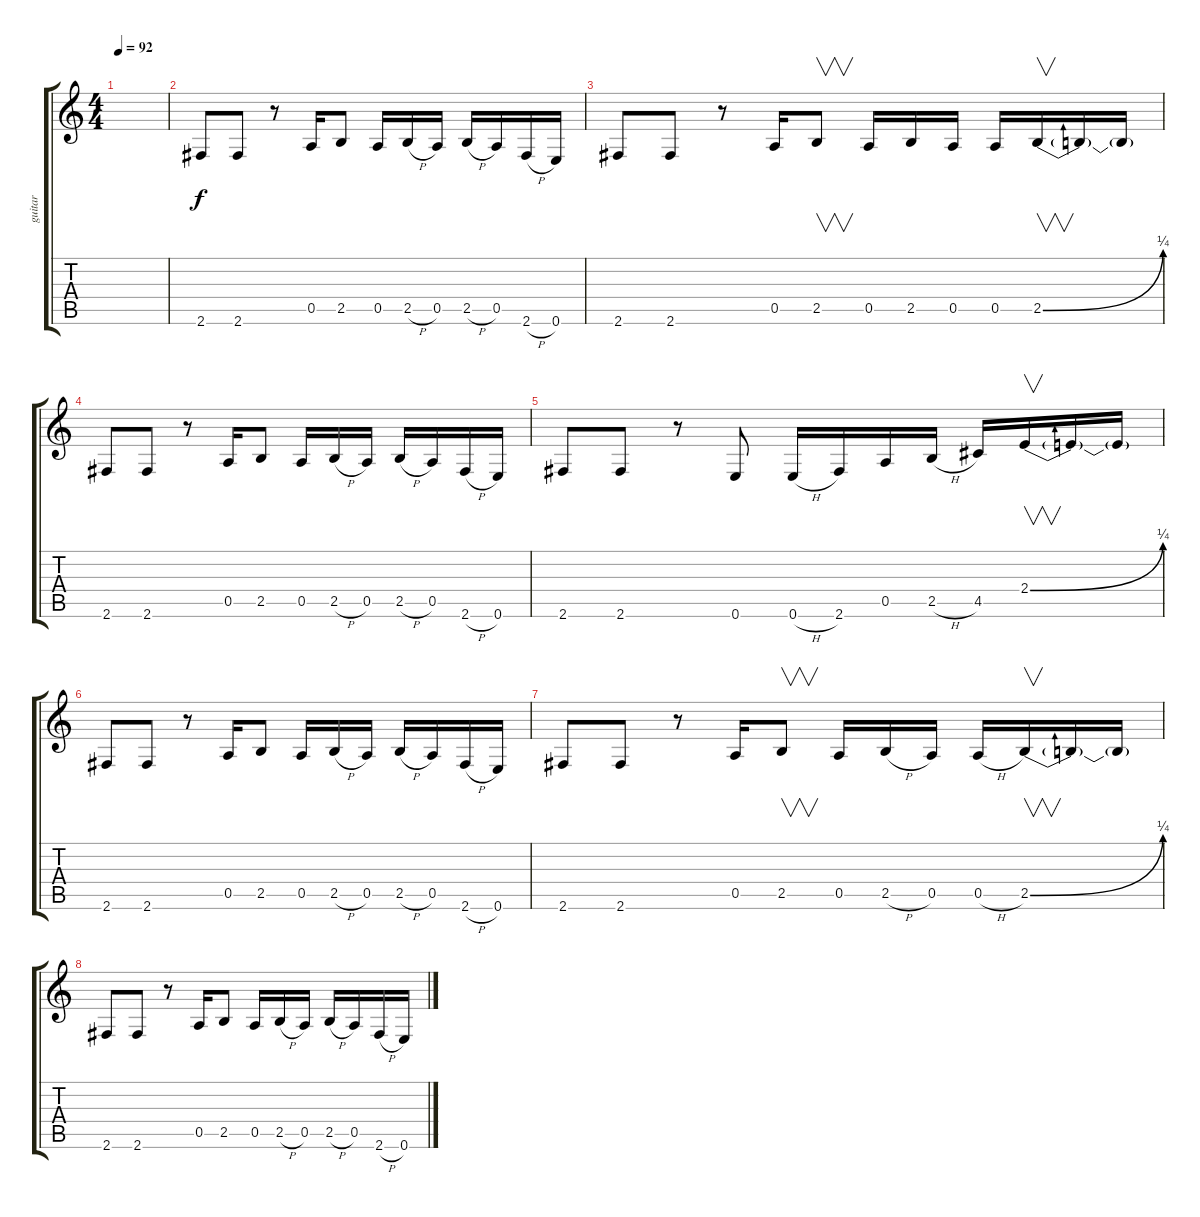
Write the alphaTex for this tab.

\track ("guitar" "guitar") {instrument overdrivenguitar}
\staff {score tabs}
\tuning (E4 B3 G3 D3 A2 E2) {hide}
\ts (4 4)
\tempo 92
\clef g2
\ks c
|
2.6.8{instrument electricguitarclean} 2.6.8 r.8 0.5.16 2.5.8 0.5.16 2.5{h}.16 0.5.16 2.5{h}.16 0.5.16 2.6{h}.16 0.6.16 |
2.6.8 2.6.8 r.8 0.5.16 2.5.8{v} 0.5.16 2.5.16 0.5.16 0.5.16 2.5{be (bend 0 0 60 1)}.16{v} 2.5{t}.16 2.5{t}.16 |
2.6.8 2.6.8 r.8 0.5.16 2.5.8 0.5.16 2.5{h}.16 0.5.16 2.5{h}.16 0.5.16 2.6{h}.16 0.6.16 |
2.6.8 2.6.8 r.8 0.6.8 0.6{h}.16 2.6.16 0.5.16 2.5{h}.16 4.5.16 2.4{be (bend 0 0 60 1)}.16{v} 2.4{t}.16 2.4{t}.16 |
2.6.8 2.6.8 r.8 0.5.16 2.5.8 0.5.16 2.5{h}.16 0.5.16 2.5{h}.16 0.5.16 2.6{h}.16 0.6.16 |
2.6.8 2.6.8 r.8 0.5.16 2.5.8{v} 0.5.16 2.5{h}.16 0.5.16 0.5{h}.16 2.5{be (bend 0 0 60 1)}.16{v} 2.5{t}.16 2.5{t}.16 |
2.6.8 2.6.8 r.8 0.5.16 2.5.8 0.5.16 2.5{h}.16 0.5.16 2.5{h}.16 0.5.16 2.6{h}.16 0.6.16
